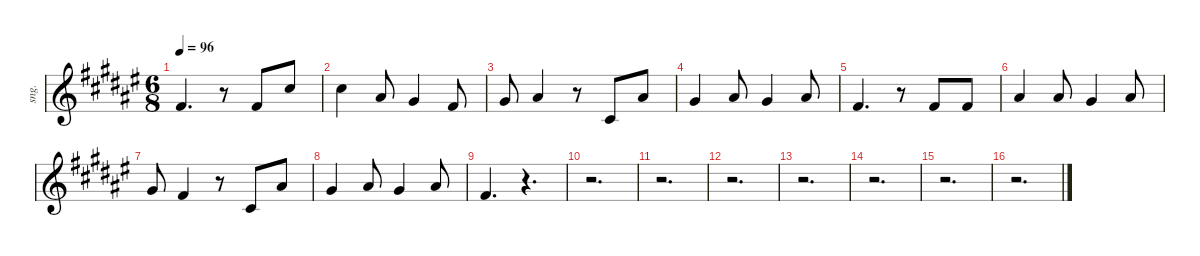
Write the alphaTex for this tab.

\defaultSystemsLayout 4
\hideDynamics
\bracketExtendMode nobrackets
\otherSystemsTrackNameOrientation horizontal
\track ("Singer" "sng.") {instrument pad7halo}
\staff {score}
\tuning (E4 B3 G3 D3 A2 E2)
\ts (6 8)
\tempo 96
\clef g2
\ks f#
2.1{acc #}.4{d dy mf beam Up} r.8{beam Up} 2.1{acc #}.8{beam Up} 9.1{acc #}.8{beam Up} |
9.1{acc #}.4{beam Down} 11.2{acc #}.8{beam Up} 9.2{acc #}.4{beam Up} 7.2{acc #}.8{beam Up} |
4.1{acc #}.8{beam Up} 6.1{acc #}.4{beam Up} r.8{beam Up} 2.2{acc #}.8{beam Up} 6.1{acc #}.8{beam Up} |
4.1{acc #}.4{beam Up} 6.1{acc #}.8{beam Up} 4.1{acc #}.4{beam Up} 6.1{acc #}.8{beam Up} |
7.2{acc #}.4{d beam Up} r.8{beam Up} 2.1{acc #}.8{beam Up} 2.1{acc #}.8{beam Up} |
6.1{acc #}.4{beam Up} 6.1{acc #}.8{beam Up} 4.1{acc #}.4{beam Up} 6.1{acc #}.8{beam Up} |
4.1{acc #}.8{beam Up} 2.1{acc #}.4{beam Up} r.8{beam Up} 2.2{acc #}.8{beam Up} 6.1{acc #}.8{beam Up} |
4.1{acc #}.4{beam Up} 6.1{acc #}.8{beam Up} 4.1{acc #}.4{beam Up} 6.1{acc #}.8{beam Up} |
7.2{acc #}.4{d beam Up} r.4{d beam Up} |
r.2{d beam Down} |
r.2{d beam Down} |
r.2{d beam Down} |
r.2{d beam Down} |
r.2{d beam Down} |
r.2{d beam Down} |
r.2{d beam Down}
